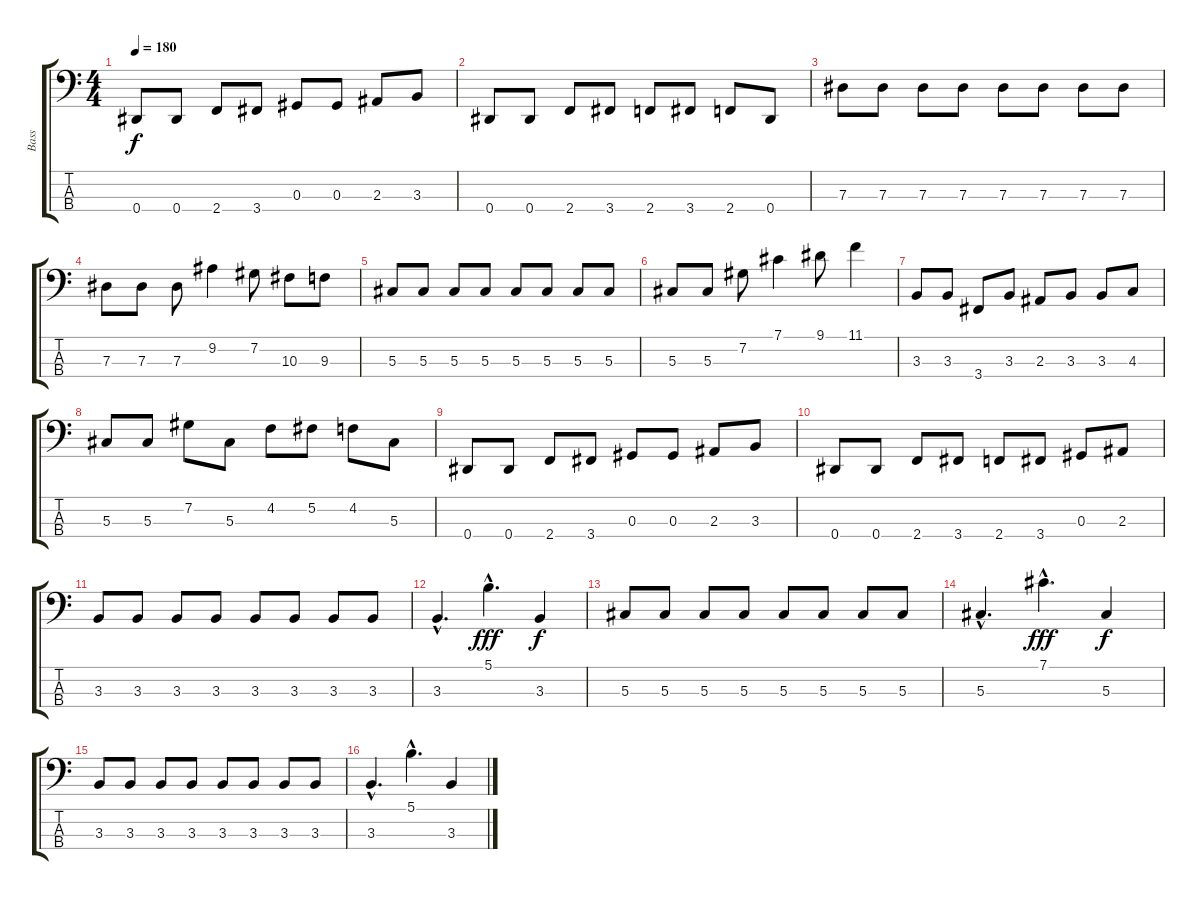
\track ("Bass" "Bass") {instrument electricbasspick}
\staff {score tabs}
\tuning (Gb2 Db2 Ab1 Eb1) {hide}
\ts (4 4)
\tempo 180
\clef f4
\ks c
0.4.8{dy f} 0.4.8 2.4.8 3.4.8 0.3.8 0.3.8 2.3.8 3.3.8 |
0.4.8 0.4.8 2.4.8 3.4.8 2.4.8 3.4.8 2.4.8 0.4.8 |
7.3.8 7.3.8 7.3.8 7.3.8 7.3.8 7.3.8 7.3.8 7.3.8 |
7.3.8 7.3.8 7.3.8 9.2.4 7.2.8 10.3.8 9.3.8 |
5.3.8 5.3.8 5.3.8 5.3.8 5.3.8 5.3.8 5.3.8 5.3.8 |
5.3.8 5.3.8 7.2.8 7.1.4 9.1.8 11.1.4 |
3.3.8 3.3.8 3.4.8 3.3.8 2.3.8 3.3.8 3.3.8 4.3.8 |
5.3.8 5.3.8 7.2.8 5.3.8 4.2.8 5.2.8 4.2.8 5.3.8 |
0.4.8 0.4.8 2.4.8 3.4.8 0.3.8 0.3.8 2.3.8 3.3.8 |
0.4.8 0.4.8 2.4.8 3.4.8 2.4.8 3.4.8 0.3.8 2.3.8 |
3.3.8 3.3.8 3.3.8 3.3.8 3.3.8 3.3.8 3.3.8 3.3.8 |
3.3{hac}.4{d} 5.1{hac}.4{d dy fff} 3.3.4{dy f} |
5.3.8 5.3.8 5.3.8 5.3.8 5.3.8 5.3.8 5.3.8 5.3.8 |
5.3{hac}.4{d} 7.1{hac}.4{d dy fff} 5.3.4{dy f} |
3.3.8 3.3.8 3.3.8 3.3.8 3.3.8 3.3.8 3.3.8 3.3.8 |
3.3{hac}.4{d} 5.1{hac}.4{d} 3.3.4
